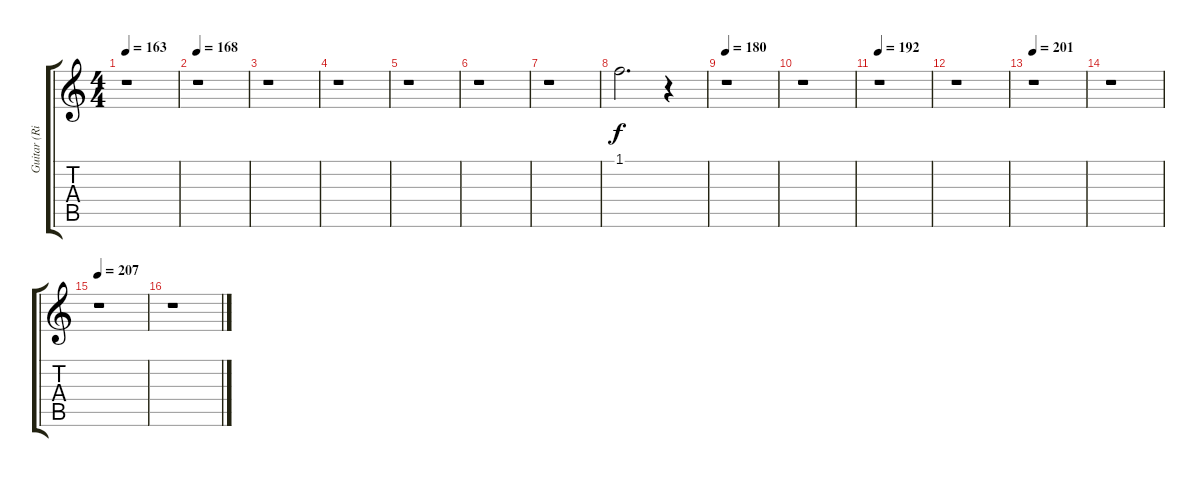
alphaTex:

\track ("Guitar (Right)" "Guitar (Ri") {instrument distortionguitar}
\staff {score tabs}
\tuning (E4 B3 G3 D3 A2 E2) {hide}
\ts (4 4)
\tempo 163
\clef g2
\ks c
r.1{dy f} |
\tempo 168
r.1 |
r.1 |
r.1 |
r.1 |
r.1 |
r.1 |
1.1.2{d balance 0} r.4 |
\tempo 180
r.1 |
r.1 |
\tempo 192
r.1 |
r.1 |
\tempo 201
r.1 |
r.1 |
\tempo 207
r.1 |
r.1
